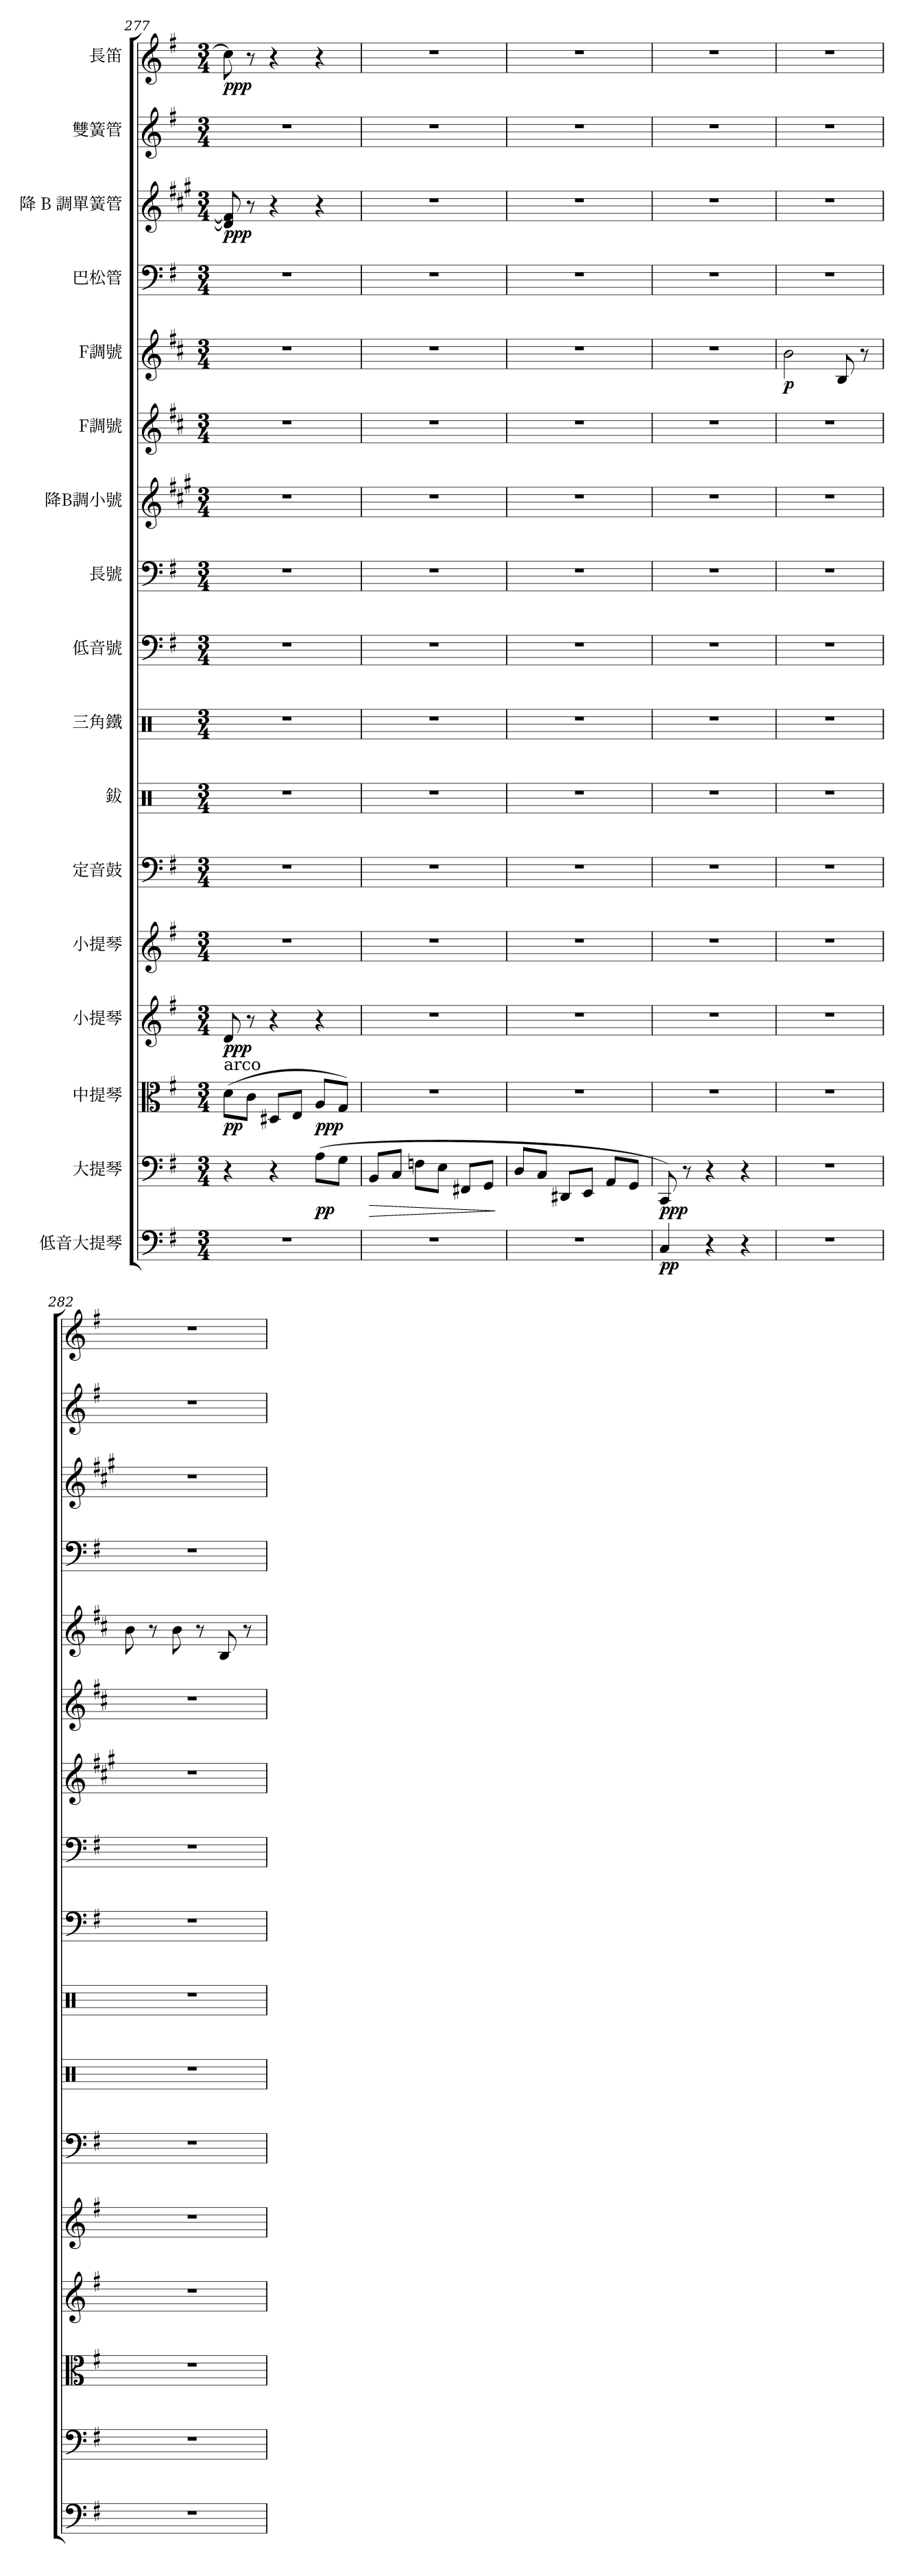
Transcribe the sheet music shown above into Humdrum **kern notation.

**kern	**dynam	**kern	**dynam	**kern	**dynam	**kern	**dynam	**kern	**kern	**kern	**kern	**kern	**kern	**kern	**kern	**kern	**dynam	**kern	**kern	**dynam	**kern	**kern	**dynam
*part17	*part17	*part16	*part16	*part15	*part15	*part14	*part14	*part13	*part12	*part11	*part10	*part9	*part8	*part7	*part6	*part5	*part5	*part4	*part3	*part3	*part2	*part1	*part1
*staff17	*staff17	*staff16	*staff16	*staff15	*staff15	*staff14	*staff14	*staff13	*staff12	*staff11	*staff10	*staff9	*staff8	*staff7	*staff6	*staff5	*staff5	*staff4	*staff3	*staff3	*staff2	*staff1	*staff1
*I"低音大提琴	*	*I"大提琴	*	*I"中提琴	*	*I"小提琴	*	*I"小提琴	*I"定音鼓	*I"鈸	*I"三角鐵	*I"低音號	*I"長號	*I"降B調小號	*I"F調號	*I"F調號	*	*I"巴松管	*I"降 B 調單簧管	*	*I"雙簧管	*I"長笛	*
*clefF4	*	*clefF4	*	*clefC3	*	*clefG2	*	*clefG2	*clefF4	*clefX	*clefX	*clefF4	*clefF4	*clefG2	*clefG2	*clefG2	*	*clefF4	*clefG2	*	*clefG2	*clefG2	*
*ITrd7c12	*	*	*	*	*	*	*	*	*	*	*	*	*	*ITrd1c2	*ITrd4c7	*ITrd4c7	*	*	*ITrd1c2	*	*	*	*
*k[f#]	*	*k[f#]	*	*k[f#]	*	*k[f#]	*	*k[f#]	*k[f#]	*k[]	*k[]	*k[f#]	*k[f#]	*k[f#]	*k[f#]	*k[f#]	*	*k[f#]	*k[f#]	*	*k[f#]	*k[f#]	*
*M3/4	*	*M3/4	*	*M3/4	*	*M3/4	*	*M3/4	*M3/4	*M3/4	*M3/4	*M3/4	*M3/4	*M3/4	*M3/4	*M3/4	*	*M3/4	*M3/4	*	*M3/4	*M3/4	*
=277	=277	=277	=277	=277	=277	=277	=277	=277	=277	=277	=277	=277	=277	=277	=277	=277	=277	=277	=277	=277	=277	=277	=277
!	!	!	!	!LO:TX:a:t=arco	!	!	!	!	!	!	!	!	!	!	!	!	!	!	!	!	!	!	!
!	!	!	!	!	!LO:DY:b	!	!LO:DY:b	!	!	!	!	!	!	!	!	!	!	!	!	!LO:DY:b	!	!	!LO:DY:b
2.r	.	4r	.	(>8d\L	pp	8d/	ppp	2.r	2.r	2.r	2.r	2.r	2.r	2.r	2.r	2.r	.	2.r	8c/] 8e/]	ppp	2.r	8cc\]	ppp
.	.	.	.	8c\J	.	8r	.	.	.	.	.	.	.	.	.	.	.	.	8r	.	.	8r	.
.	.	4r	.	8D#X/L	.	4r	.	.	.	.	.	.	.	.	.	.	.	.	4r	.	.	4r	.
.	.	.	.	8E/J	.	.	.	.	.	.	.	.	.	.	.	.	.	.	.	.	.	.	.
!	!	!	!LO:DY:b	!	!LO:DY:b	!	!	!	!	!	!	!	!	!	!	!	!	!	!	!	!	!	!
.	.	(>8A\L	pp	8A/L	ppp	4r	.	.	.	.	.	.	.	.	.	.	.	.	4r	.	.	4r	.
.	.	8G\J	.	8G/J)	.	.	.	.	.	.	.	.	.	.	.	.	.	.	.	.	.	.	.
!!LO:PB:g=z
=278	=278	=278	=278	=278	=278	=278	=278	=278	=278	=278	=278	=278	=278	=278	=278	=278	=278	=278	=278	=278	=278	=278	=278
!	!	!	!LO:HP:b	!	!	!	!	!	!	!	!	!	!	!	!	!	!	!	!	!	!	!	!
2.r	.	8BB/L	>	2.r	.	2.r	.	2.r	2.r	2.r	2.r	2.r	2.r	2.r	2.r	2.r	.	2.r	2.r	.	2.r	2.r	.
.	.	8C/J	.	.	.	.	.	.	.	.	.	.	.	.	.	.	.	.	.	.	.	.	.
.	.	8Fn\L	.	.	.	.	.	.	.	.	.	.	.	.	.	.	.	.	.	.	.	.	.
.	.	8E\J	.	.	.	.	.	.	.	.	.	.	.	.	.	.	.	.	.	.	.	.	.
.	.	8FF#X/L	.	.	.	.	.	.	.	.	.	.	.	.	.	.	.	.	.	.	.	.	.
.	.	8GG/J	.	.	.	.	.	.	.	.	.	.	.	.	.	.	.	.	.	.	.	.	.
.	.	.	]	.	.	.	.	.	.	.	.	.	.	.	.	.	.	.	.	.	.	.	.
=279	=279	=279	=279	=279	=279	=279	=279	=279	=279	=279	=279	=279	=279	=279	=279	=279	=279	=279	=279	=279	=279	=279	=279
2.r	.	8D/L	.	2.r	.	2.r	.	2.r	2.r	2.r	2.r	2.r	2.r	2.r	2.r	2.r	.	2.r	2.r	.	2.r	2.r	.
.	.	8C/J	.	.	.	.	.	.	.	.	.	.	.	.	.	.	.	.	.	.	.	.	.
.	.	8DD#X/L	.	.	.	.	.	.	.	.	.	.	.	.	.	.	.	.	.	.	.	.	.
.	.	8EE/J	.	.	.	.	.	.	.	.	.	.	.	.	.	.	.	.	.	.	.	.	.
.	.	8AA/L	.	.	.	.	.	.	.	.	.	.	.	.	.	.	.	.	.	.	.	.	.
.	.	8GG/J	.	.	.	.	.	.	.	.	.	.	.	.	.	.	.	.	.	.	.	.	.
=280	=280	=280	=280	=280	=280	=280	=280	=280	=280	=280	=280	=280	=280	=280	=280	=280	=280	=280	=280	=280	=280	=280	=280
!	!LO:DY:b	!	!LO:DY:b	!	!	!	!	!	!	!	!	!	!	!	!	!	!	!	!	!	!	!	!
4CC/	pp	8CC/)	ppp	2.r	.	2.r	.	2.r	2.r	2.r	2.r	2.r	2.r	2.r	2.r	2.r	.	2.r	2.r	.	2.r	2.r	.
.	.	8r	.	.	.	.	.	.	.	.	.	.	.	.	.	.	.	.	.	.	.	.	.
4r	.	4r	.	.	.	.	.	.	.	.	.	.	.	.	.	.	.	.	.	.	.	.	.
4r	.	4r	.	.	.	.	.	.	.	.	.	.	.	.	.	.	.	.	.	.	.	.	.
=281	=281	=281	=281	=281	=281	=281	=281	=281	=281	=281	=281	=281	=281	=281	=281	=281	=281	=281	=281	=281	=281	=281	=281
*	*	*	*	*	*	*	*	*	*	*	*	*	*	*	*	*	*	*	*	*	*	*MM132	*
!	!	!	!	!	!	!	!	!	!	!	!	!	!	!	!	!	!LO:DY:b	!	!	!	!	!	!
2.r	.	2.r	.	2.r	.	2.r	.	2.r	2.r	2.r	2.r	2.r	2.r	2.r	2.r	2e\	p	2.r	2.r	.	2.r	2.r	.
.	.	.	.	.	.	.	.	.	.	.	.	.	.	.	.	8E/	.	.	.	.	.	.	.
.	.	.	.	.	.	.	.	.	.	.	.	.	.	.	.	8r	.	.	.	.	.	.	.
=282	=282	=282	=282	=282	=282	=282	=282	=282	=282	=282	=282	=282	=282	=282	=282	=282	=282	=282	=282	=282	=282	=282	=282
2.r	.	2.r	.	2.r	.	2.r	.	2.r	2.r	2.r	2.r	2.r	2.r	2.r	2.r	8e\	.	2.r	2.r	.	2.r	2.r	.
.	.	.	.	.	.	.	.	.	.	.	.	.	.	.	.	8r	.	.	.	.	.	.	.
.	.	.	.	.	.	.	.	.	.	.	.	.	.	.	.	8e\	.	.	.	.	.	.	.
.	.	.	.	.	.	.	.	.	.	.	.	.	.	.	.	8r	.	.	.	.	.	.	.
.	.	.	.	.	.	.	.	.	.	.	.	.	.	.	.	8E/	.	.	.	.	.	.	.
.	.	.	.	.	.	.	.	.	.	.	.	.	.	.	.	8r	.	.	.	.	.	.	.
=	=	=	=	=	=	=	=	=	=	=	=	=	=	=	=	=	=	=	=	=	=	=	=
*-	*-	*-	*-	*-	*-	*-	*-	*-	*-	*-	*-	*-	*-	*-	*-	*-	*-	*-	*-	*-	*-	*-	*-
